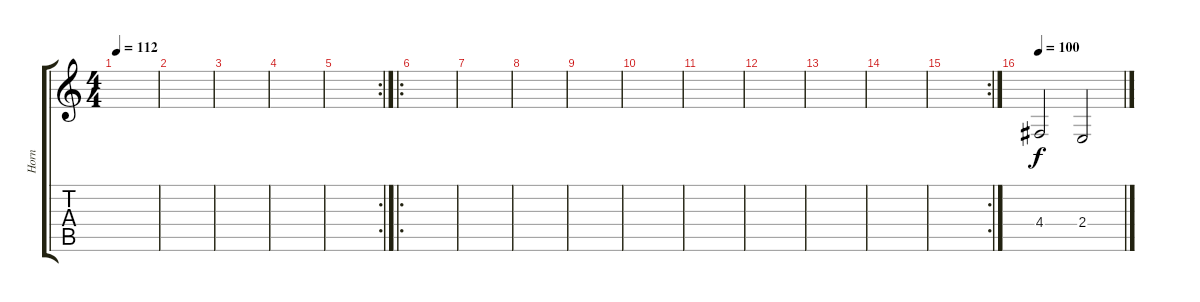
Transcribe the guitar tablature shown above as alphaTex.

\track ("Horn" "Horn") {instrument lead7fifths}
\staff {score tabs}
\tuning (E4 B3 G3 D3 A2 E2) {hide}
\ts (4 4)
\tempo 112
\clef g2
\ks c
|
|
|
|
\rc 2
|
\ro
|
|
|
|
|
|
|
|
|
\rc 2
|
\tempo 100
4.4.2 2.4.2
